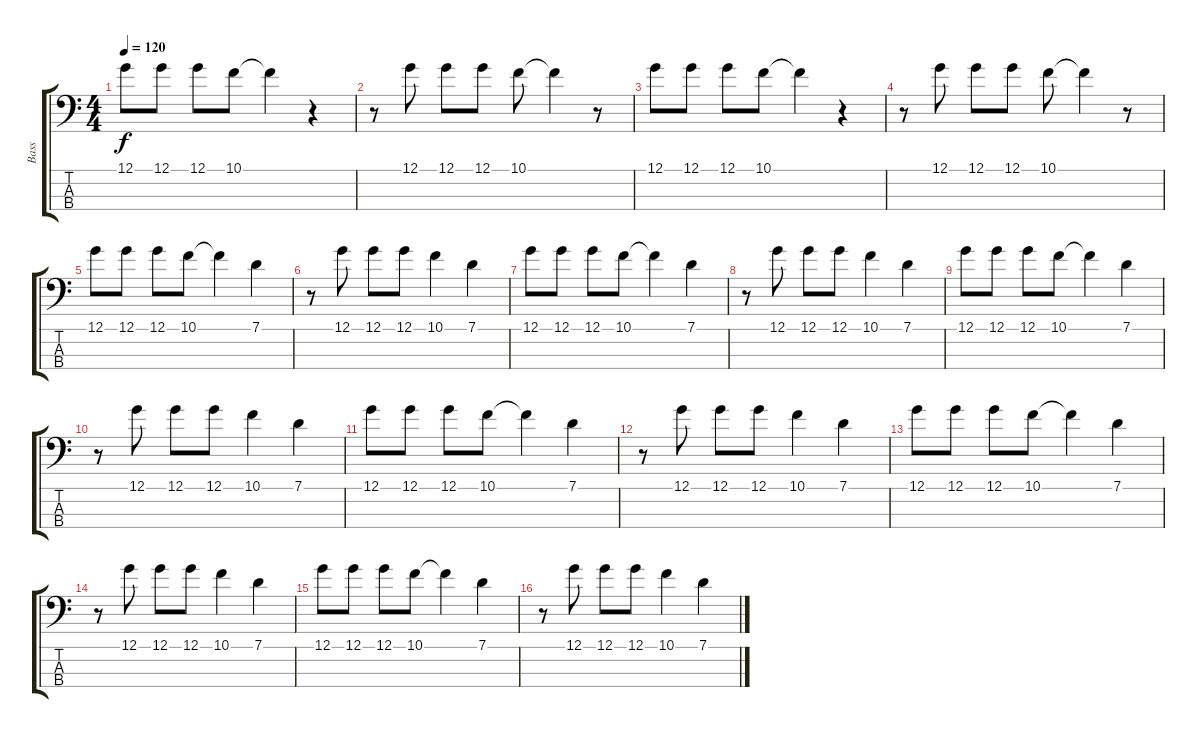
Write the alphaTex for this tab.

\track ("Bass" "Bass") {instrument electricbasspick}
\staff {score tabs}
\tuning (G2 D2 A1 E1) {hide}
\ts (4 4)
\tempo 120
\clef f4
\ks c
12.1.8{dy f} 12.1.8 12.1.8 10.1.8 10.1{t}.4 r.4 |
r.8 12.1.8 12.1.8 12.1.8 10.1.8 10.1{t}.4 r.8 |
12.1.8 12.1.8 12.1.8 10.1.8 10.1{t}.4 r.4 |
r.8 12.1.8 12.1.8 12.1.8 10.1.8 10.1{t}.4 r.8 |
12.1.8 12.1.8 12.1.8 10.1.8 10.1{t}.4 7.1.4 |
r.8 12.1.8 12.1.8 12.1.8 10.1.4 7.1.4 |
12.1.8 12.1.8 12.1.8 10.1.8 10.1{t}.4 7.1.4 |
r.8 12.1.8 12.1.8 12.1.8 10.1.4 7.1.4 |
12.1.8 12.1.8 12.1.8 10.1.8 10.1{t}.4 7.1.4 |
r.8 12.1.8 12.1.8 12.1.8 10.1.4 7.1.4 |
12.1.8 12.1.8 12.1.8 10.1.8 10.1{t}.4 7.1.4 |
r.8 12.1.8 12.1.8 12.1.8 10.1.4 7.1.4 |
12.1.8 12.1.8 12.1.8 10.1.8 10.1{t}.4 7.1.4 |
r.8 12.1.8 12.1.8 12.1.8 10.1.4 7.1.4 |
12.1.8 12.1.8 12.1.8 10.1.8 10.1{t}.4 7.1.4 |
r.8 12.1.8 12.1.8 12.1.8 10.1.4 7.1.4
